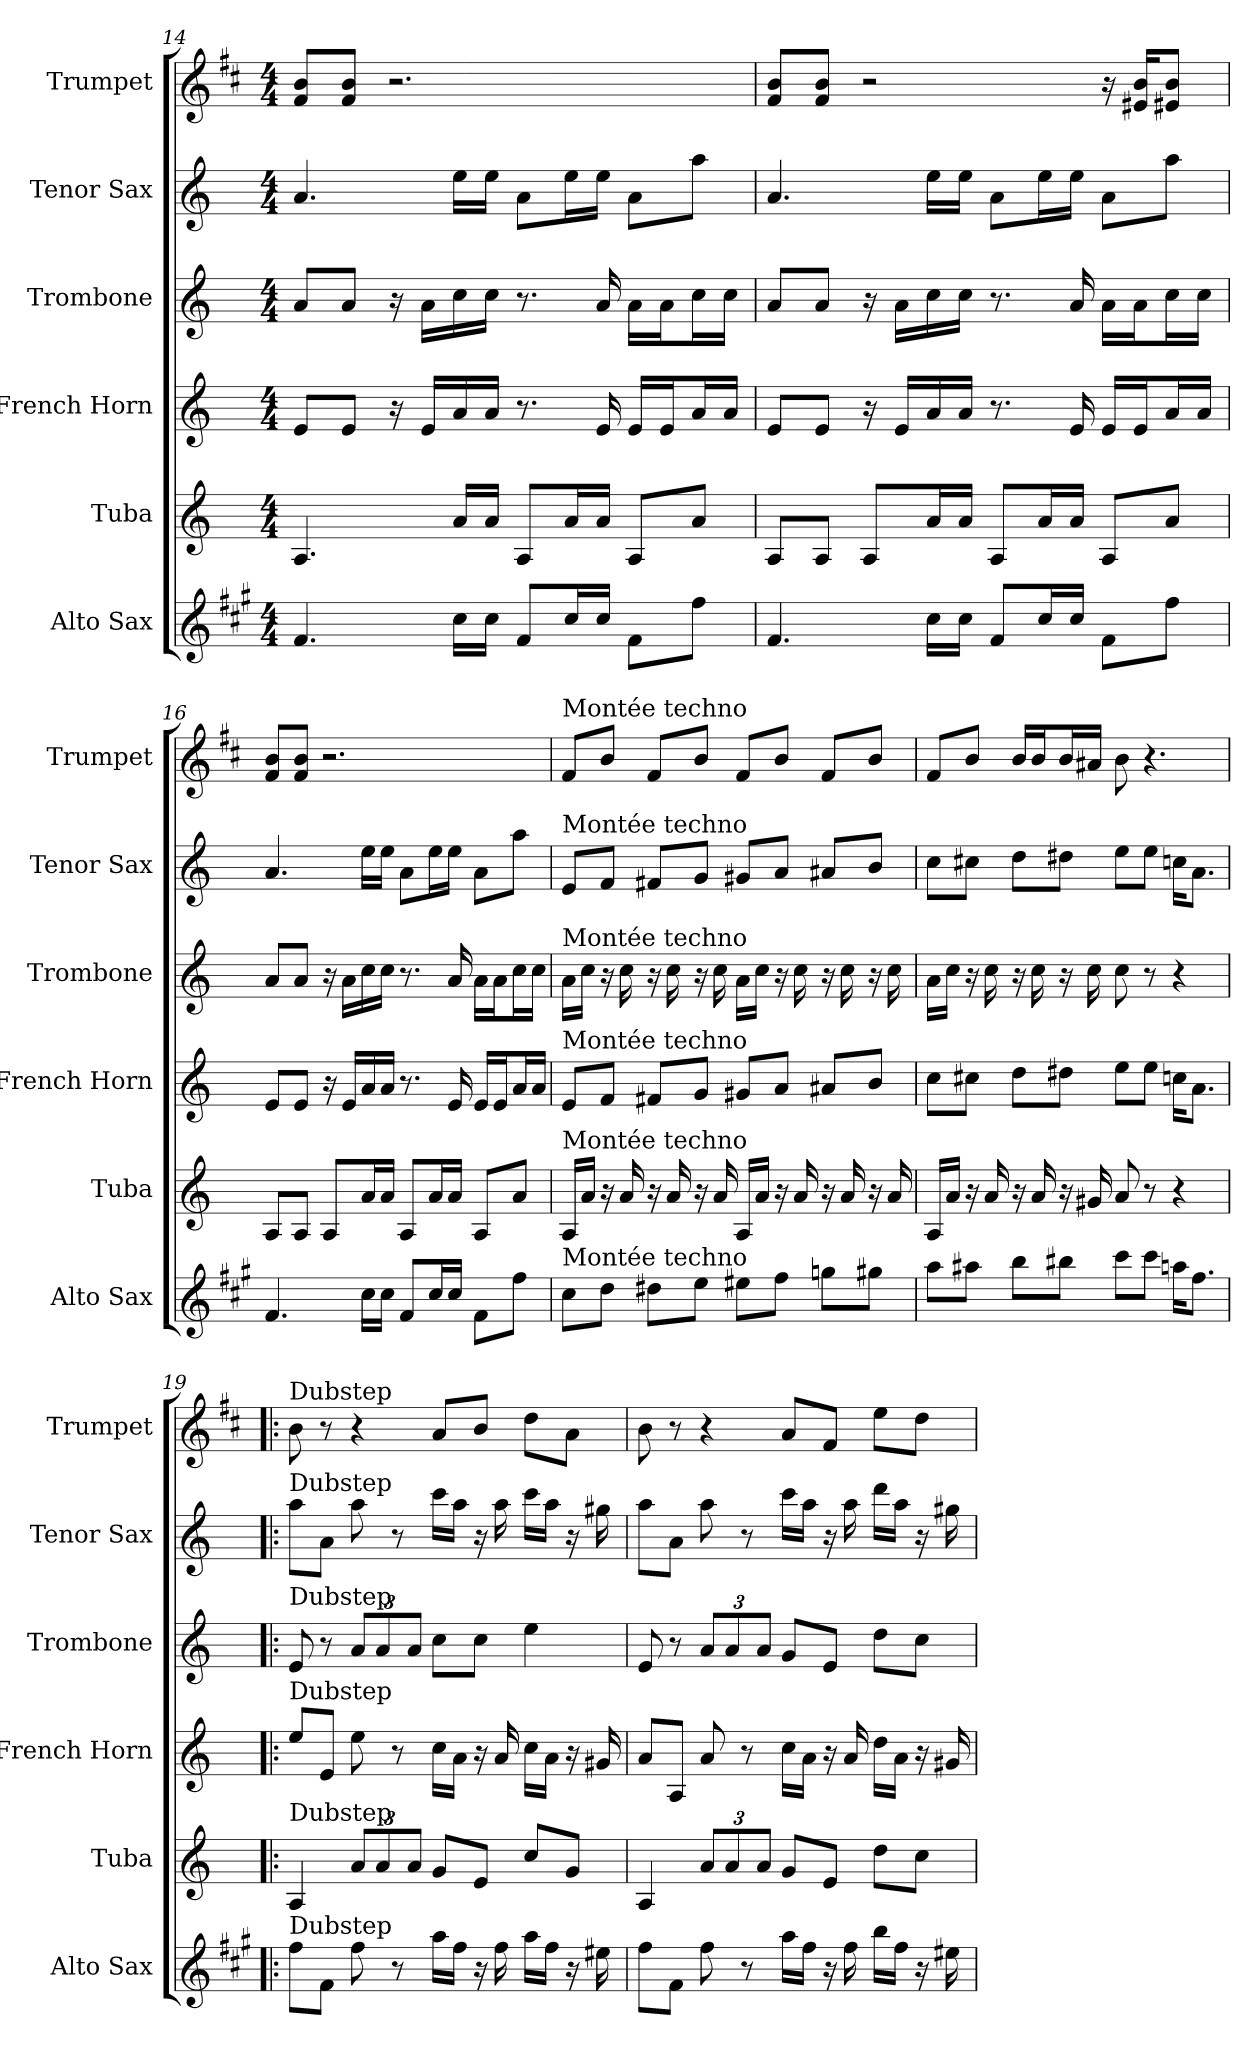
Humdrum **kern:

**kern	**kern	**kern	**kern	**kern	**kern
*part6	*part5	*part4	*part3	*part2	*part1
*staff6	*staff5	*staff4	*staff3	*staff2	*staff1
*I"Alto Sax	*I"Tuba	*I"French Horn	*I"Trombone	*I"Tenor Sax	*I"Trumpet
*I'Alto Sax	*I'Tuba	*I'French Horn	*I'Trombone	*I'Tenor Sax	*I'Trumpet
*clefG2	*clefG2	*clefG2	*clefG2	*clefG2	*clefG2
*ITrd5c9	*ITrd15c26	*ITrd8c14	*ITrd8c14	*ITrd8c14	*ITrd1c2
*k[]	*k[]	*k[]	*k[]	*k[]	*k[]
*M4/4	*M4/4	*M4/4	*M4/4	*M4/4	*M4/4
=14	=14	=14	=14	=14	=14
4.A	4.AAA	8EL	8AL	4.A	8e 8aL
.	.	8EJ	8AJ	.	8e 8aJ
.	.	16r	16r	.	2.r
.	.	16ELL	16ALL	.	.
16eLL	16AALL	16A	16c	16eLL	.
16eJJ	16AAJJ	16AJJ	16cJJ	16eJJ	.
8AL	8AAAL	8.r	8.r	8AL	.
16eL	16AAL	.	.	16eL	.
16eJJ	16AAJJ	16E	16A	16eJJ	.
8AL	8AAAL	16ELL	16ALL	8AL	.
.	.	16EJ	16AJ	.	.
8aJ	8AAJ	16AL	16cL	8aJ	.
.	.	16AJJ	16cJJ	.	.
=15	=15	=15	=15	=15	=15
4.A	8AAAL	8EL	8AL	4.A	8e 8aL
.	8AAAJ	8EJ	8AJ	.	8e 8aJ
.	8AAAL	16r	16r	.	2r
.	.	16ELL	16ALL	.	.
16eLL	16AAL	16A	16c	16eLL	.
16eJJ	16AAJJ	16AJJ	16cJJ	16eJJ	.
8AL	8AAAL	8.r	8.r	8AL	.
16eL	16AAL	.	.	16eL	.
16eJJ	16AAJJ	16E	16A	16eJJ	.
8AL	8AAAL	16ELL	16ALL	8AL	16r
.	.	16EJ	16AJ	.	16d#X 16aKL
8aJ	8AAJ	16AL	16cL	8aJ	8d#X 8aJ
.	.	16AJJ	16cJJ	.	.
=16	=16	=16	=16	=16	=16
4.A	8AAAL	8EL	8AL	4.A	8e 8aL
.	8AAAJ	8EJ	8AJ	.	8e 8aJ
.	8AAAL	16r	16r	.	2.r
.	.	16ELL	16ALL	.	.
16eLL	16AAL	16A	16c	16eLL	.
16eJJ	16AAJJ	16AJJ	16cJJ	16eJJ	.
8AL	8AAAL	8.r	8.r	8AL	.
16eL	16AAL	.	.	16eL	.
16eJJ	16AAJJ	16E	16A	16eJJ	.
8AL	8AAAL	16ELL	16ALL	8AL	.
.	.	16EJ	16AJ	.	.
8aJ	8AAJ	16AL	16cL	8aJ	.
.	.	16AJJ	16cJJ	.	.
=17	=17	=17	=17	=17	=17
!	!	!	!	!	!LO:TX:a:t=Montée techno
!	!	!	!	!LO:TX:a:t=Montée techno	!
!	!	!	!LO:TX:a:t=Montée techno	!	!
!	!	!LO:TX:a:t=Montée techno	!	!	!
!	!LO:TX:a:t=Montée techno	!	!	!	!
!LO:TX:a:t=Montée techno	!	!	!	!	!
8eL	16AAALL	8EL	16ALL	8EL	8eL
.	16AAJJ	.	16cJJ	.	.
8fJ	16r	8FJ	16r	8FJ	8aJ
.	16AA	.	16c	.	.
8f#XL	16r	8F#XL	16r	8F#XL	8eL
.	16AA	.	16c	.	.
8gJ	16r	8GJ	16r	8GJ	8aJ
.	16AA	.	16c	.	.
8g#XL	16AAALL	8G#XL	16ALL	8G#XL	8eL
.	16AAJJ	.	16cJJ	.	.
8aJ	16r	8AJ	16r	8AJ	8aJ
.	16AA	.	16c	.	.
8b-XL	16r	8A#XL	16r	8A#XL	8eL
.	16AA	.	16c	.	.
8bnJ	16r	8BJ	16r	8BJ	8aJ
.	16AA	.	16c	.	.
=18	=18	=18	=18	=18	=18
8ccL	16AAALL	8cL	16ALL	8cL	8eL
.	16AAJJ	.	16cJJ	.	.
8cc#XJ	16r	8c#XJ	16r	8c#XJ	8aJ
.	16AA	.	16c	.	.
8ddL	16r	8dL	16r	8dL	16aLL
.	16AA	.	16c	.	16aJ
8dd#XJ	16r	8d#XJ	16r	8d#XJ	16aL
.	16GG#X	.	16c	.	16g#XJJ
8eeL	8AA	8eL	8c	8eL	8a
8eeJ	8r	8eJ	8r	8eJ	4.r
16ccnKL	4r	16cnKL	4r	16cnKL	.
8.aJ	.	8.AJ	.	8.AJ	.
=19!|:	=19!|:	=19!|:	=19!|:	=19!|:	=19!|:
!	!	!	!	!	!LO:TX:a:t=Dubstep
!	!	!	!	!LO:TX:a:t=Dubstep	!
!	!	!	!LO:TX:a:t=Dubstep	!	!
!	!	!LO:TX:a:t=Dubstep	!	!	!
!	!LO:TX:a:t=Dubstep	!	!	!	!
!LO:TX:a:t=Dubstep	!	!	!	!	!
8aL	4AAA	8eL	8E	8aL	8a
8AJ	.	8EJ	8r	8AJ	8r
8a	12AAL	8e	12AL	8a	4r
.	12AA	.	12A	.	.
8r	.	8r	.	8r	.
.	12AAJ	.	12AJ	.	.
16ccLL	8GGL	16cLL	8cL	16ccLL	8gL
16aJJ	.	16AJJ	.	16aJJ	.
16r	8EEJ	16r	8cJ	16r	8aJ
16a	.	16A	.	16a	.
16ccLL	8CL	16cLL	4e	16ccLL	8ccL
16aJJ	.	16AJJ	.	16aJJ	.
16r	8GGJ	16r	.	16r	8gJ
16g#X	.	16G#X	.	16g#X	.
=20	=20	=20	=20	=20	=20
8aL	4AAA	8AL	8E	8aL	8a
8AJ	.	8AAJ	8r	8AJ	8r
8a	12AAL	8A	12AL	8a	4r
.	12AA	.	12A	.	.
8r	.	8r	.	8r	.
.	12AAJ	.	12AJ	.	.
16ccLL	8GGL	16cLL	8GL	16ccLL	8gL
16aJJ	.	16AJJ	.	16aJJ	.
16r	8EEJ	16r	8EJ	16r	8eJ
16a	.	16A	.	16a	.
16ddLL	8DL	16dLL	8dL	16ddLL	8ddL
16aJJ	.	16AJJ	.	16aJJ	.
16r	8CJ	16r	8cJ	16r	8ccJ
16g#X	.	16G#X	.	16g#X	.
=	=	=	=	=	=
*-	*-	*-	*-	*-	*-
